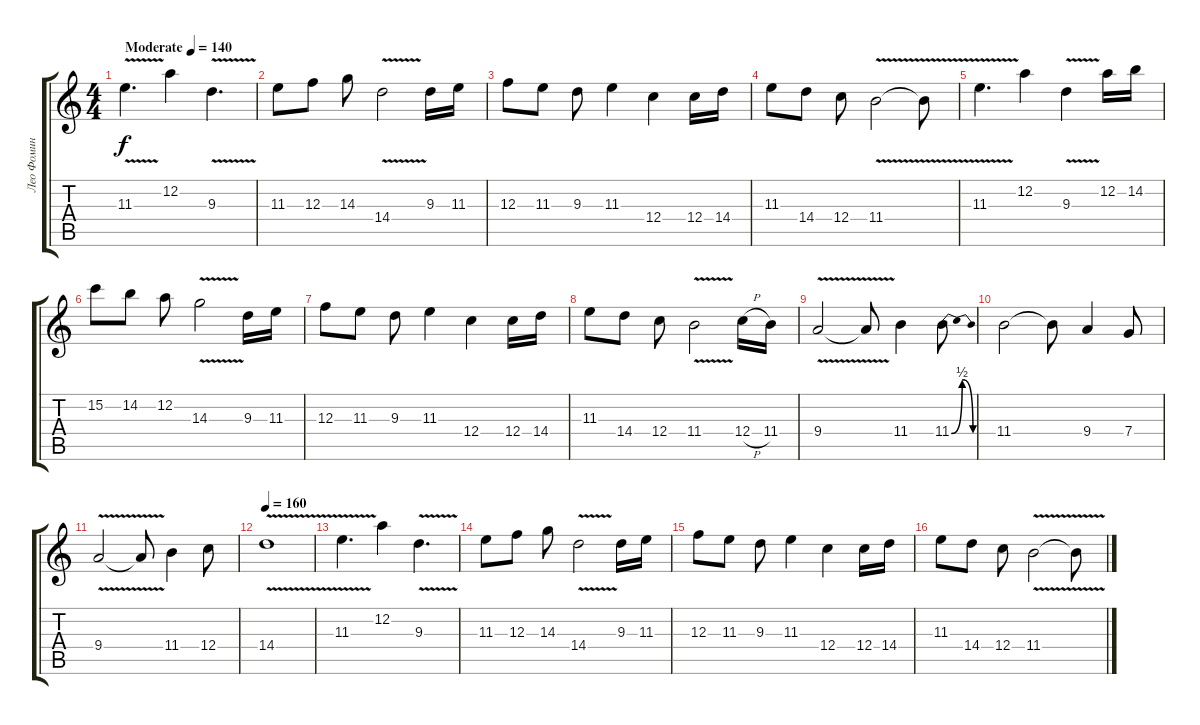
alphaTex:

\track ("Лео Фомин" "Лео Фомин") {instrument overdrivenguitar}
\staff {score tabs}
\tuning (D4 A3 F3 C3 G2 D2) {hide}
\ts (4 4)
\tempo (140 "Moderate")
\clef g2
\ks c
11.3{v}.4{d dy f instrument overdrivenguitar} 12.2.4 9.3{v}.4{d} |
11.3.8 12.3.8 14.3.8 14.4{v}.2 9.3.16 11.3.16 |
12.3.8 11.3.8 9.3.8 11.3.4 12.4.4 12.4.16 14.4.16 |
11.3.8 14.4.8 12.4.8 11.4{v}.2 11.4{t}.8 |
11.3{v}.4{d} 12.2.4 9.3{v}.4 12.2.16 14.2.16 |
15.2.8 14.2.8 12.2.8 14.3{v}.2 9.3.16 11.3.16 |
12.3.8 11.3.8 9.3.8 11.3.4 12.4.4 12.4.16 14.4.16 |
11.3.8 14.4.8 12.4.8 11.4{v}.2 12.4{h}.16 11.4.16 |
9.4{v}.2 9.4{t}.8 11.4.4 11.4{be (bendrelease 0 0 15 2 45 2 60 0)}.8 |
11.4.2 11.4{t}.8 9.4.4 7.4.8 |
9.4{v}.2 9.4{t}.8 11.4.4 12.4.8 |
\tempo 160
14.4{v}.1 |
11.3{v}.4{d} 12.2.4 9.3{v}.4{d} |
11.3.8 12.3.8 14.3.8 14.4{v}.2 9.3.16 11.3.16 |
12.3.8 11.3.8 9.3.8 11.3.4 12.4.4 12.4.16 14.4.16 |
11.3.8 14.4.8 12.4.8 11.4{v}.2 11.4{t}.8
